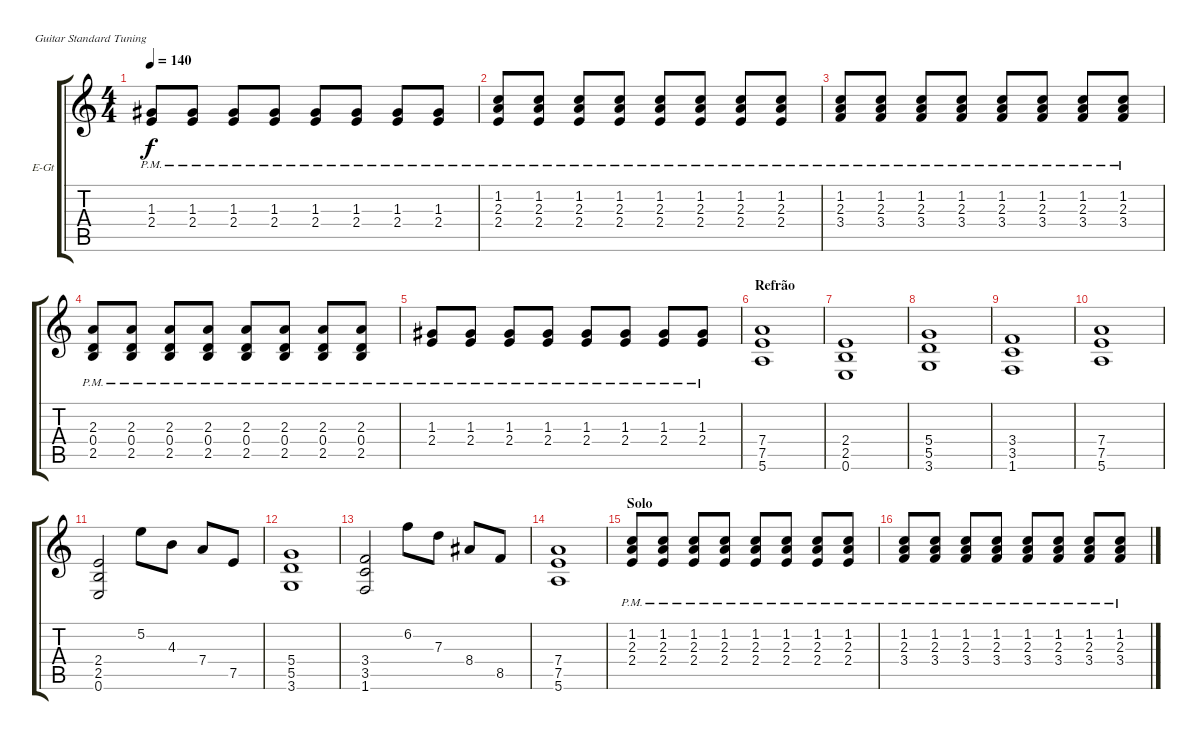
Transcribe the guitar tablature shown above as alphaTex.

\defaultSystemsLayout 4
\bracketExtendMode groupsimilarinstruments
\firstSystemTrackNameOrientation horizontal
\otherSystemsTrackNameOrientation horizontal
\track ("Electric Guitar" "E-Gt") {instrument distortionguitar}
\staff {score tabs}
\tuning (E4 B3 G3 D3 A2 E2)
\ts (4 4)
\tempo 140
\clef g2
\ks c
(2.4{pm} 1.3{pm}).8{dy f} (2.4{pm} 1.3{pm}).8 (2.4{pm} 1.3{pm}).8 (2.4{pm} 1.3{pm}).8 (2.4{pm} 1.3{pm}).8 (2.4{pm} 1.3{pm}).8 (2.4{pm} 1.3{pm}).8 (2.4{pm} 1.3{pm}).8 |
(2.4{pm} 2.3{pm} 1.2{pm}).8 (2.4{pm} 2.3{pm} 1.2{pm}).8 (2.4{pm} 2.3{pm} 1.2{pm}).8 (2.4{pm} 2.3{pm} 1.2{pm}).8 (2.4{pm} 2.3{pm} 1.2{pm}).8 (2.4{pm} 2.3{pm} 1.2{pm}).8 (2.4{pm} 2.3{pm} 1.2{pm}).8 (2.4{pm} 2.3{pm} 1.2{pm}).8 |
(1.2{pm} 2.3{pm} 3.4{pm}).8 (1.2{pm} 2.3{pm} 3.4{pm}).8 (1.2{pm} 2.3{pm} 3.4{pm}).8 (1.2{pm} 2.3{pm} 3.4{pm}).8 (1.2{pm} 2.3{pm} 3.4{pm}).8 (1.2{pm} 2.3{pm} 3.4{pm}).8 (1.2{pm} 2.3{pm} 3.4{pm}).8 (1.2{pm} 2.3{pm} 3.4{pm}).8 |
(2.5{pm} 0.4{pm} 2.3{pm}).8 (2.5{pm} 0.4{pm} 2.3{pm}).8 (2.5{pm} 0.4{pm} 2.3{pm}).8 (2.5{pm} 0.4{pm} 2.3{pm}).8 (2.5{pm} 0.4{pm} 2.3{pm}).8 (2.5{pm} 0.4{pm} 2.3{pm}).8 (2.5{pm} 0.4{pm} 2.3{pm}).8 (2.5{pm} 0.4{pm} 2.3{pm}).8 |
(2.4{pm} 1.3{pm}).8 (2.4{pm} 1.3{pm}).8 (2.4{pm} 1.3{pm}).8 (2.4{pm} 1.3{pm}).8 (2.4{pm} 1.3{pm}).8 (2.4{pm} 1.3{pm}).8 (2.4{pm} 1.3{pm}).8 (2.4{pm} 1.3{pm}).8 |
\section ("" "Refrão")
(5.6 7.5 7.4).1 |
(0.6 2.5 2.4).1 |
(3.6 5.5 5.4).1 |
(1.6 3.5 3.4).1 |
(5.6 7.5 7.4).1 |
(0.6 2.5 2.4).2 5.2.8 4.3.8 7.4.8 7.5.8 |
(3.6 5.5 5.4).1 |
(1.6 3.5 3.4).2 6.2.8 7.3.8 8.4.8 8.5.8 |
(5.6 7.5 7.4).1 |
\section ("" "Solo")
(2.4{pm} 2.3{pm} 1.2{pm}).8 (2.4{pm} 2.3{pm} 1.2{pm}).8 (2.4{pm} 2.3{pm} 1.2{pm}).8 (2.4{pm} 2.3{pm} 1.2{pm}).8 (2.4{pm} 2.3{pm} 1.2{pm}).8 (2.4{pm} 2.3{pm} 1.2{pm}).8 (2.4{pm} 2.3{pm} 1.2{pm}).8 (2.4{pm} 2.3{pm} 1.2{pm}).8 |
(1.2{pm} 2.3{pm} 3.4{pm}).8 (1.2{pm} 2.3{pm} 3.4{pm}).8 (1.2{pm} 2.3{pm} 3.4{pm}).8 (1.2{pm} 2.3{pm} 3.4{pm}).8 (1.2{pm} 2.3{pm} 3.4{pm}).8 (1.2{pm} 2.3{pm} 3.4{pm}).8 (1.2{pm} 2.3{pm} 3.4{pm}).8 (1.2{pm} 2.3{pm} 3.4{pm}).8
